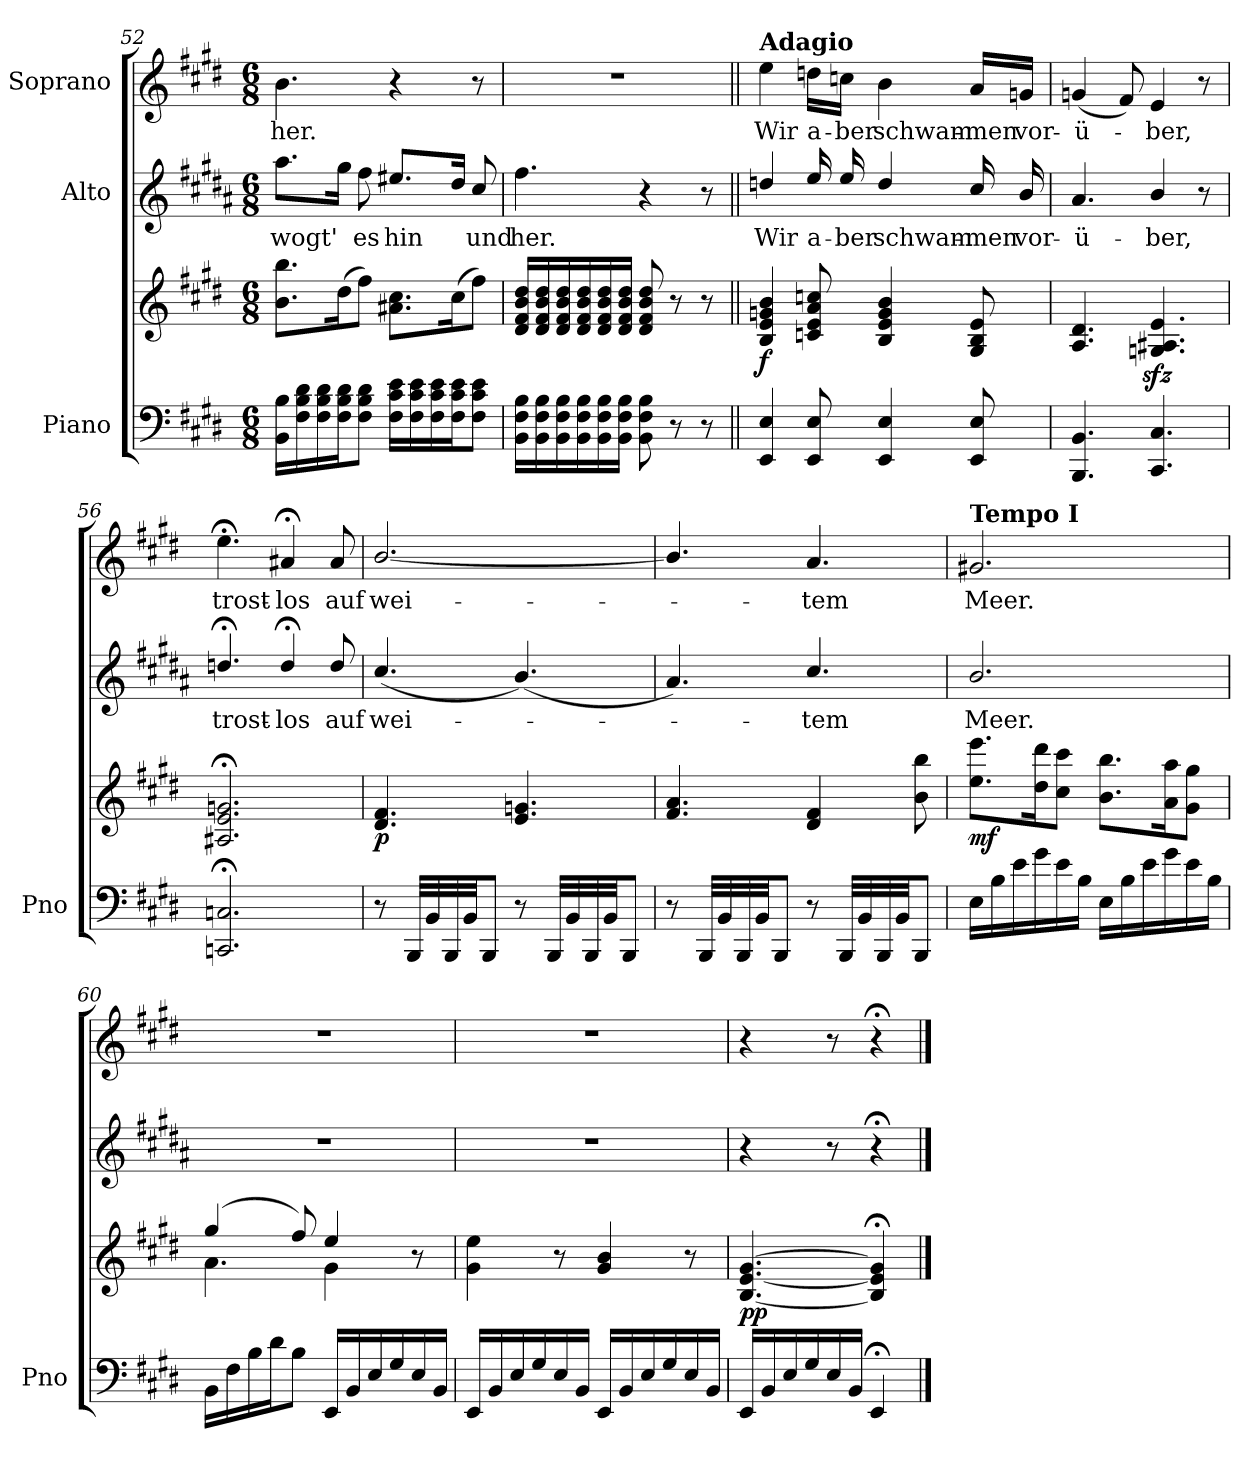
**kern	**kern	**dynam	**kern	**text	**kern	**text
*part3	*part3	*part3	*part2	*part2	*part1	*part1
*staff4	*staff3	*staff3/4	*staff2	*staff2	*staff1	*staff1
*I"Piano	*	*	*I"Alto	*	*I"Soprano	*
*I'Pno	*	*	*	*	*	*
*clefF4	*clefG2	*	*clefG2	*	*clefG2	*
*	*	*	*ITrd4c7	*	*	*
*k[f#c#g#d#]	*k[f#c#g#d#]	*	*k[f#c#g#d#]	*	*k[f#c#g#d#]	*
*M6/8	*M6/8	*	*M6/8	*	*M6/8	*
=52	=52	=52	=52	=52	=52	=52
!	!	!	!	!LO:LY:b	!	!LO:LY:b
16BB\ 16B\LL	8.b\ 8.bb\L	.	8.dd#\L	wogt'	4.b\	her.
16F#\ 16B\ 16d#\	.	.	.	.	.	.
16F#\ 16B\ 16d#\	.	.	.	.	.	.
16F#\ 16B\ 16d#\J	(16dd#\K	.	16cc#\Jk	.	.	.
!	!	!	!	!LO:LY:b	!	!
8F#\ 8B\ 8d#\J	8ff#\J)	.	8b\	es	.	.
!	!	!	!	!LO:LY:b	!	!
16F#\ 16c#\ 16e\LL	8.a#X\ 8.cc#\L	.	8.a#X/L	hin	4r	.
16F#\ 16c#\ 16e\	.	.	.	.	.	.
16F#\ 16c#\ 16e\	.	.	.	.	.	.
16F#\ 16c#\ 16e\J	(16cc#\K	.	16g#/Jk	.	.	.
!	!	!	!	!LO:LY:b	!	!
8F#\ 8c#\ 8e\J	8ff#\J)	.	8f#/	und	8r	.
!!LO:LB:g=z
=53	=53	=53	=53	=53	=53	=53
!	!	!	!	!LO:LY:b	!	!
16BB\ 16F#\ 16B\LL	16d#/ 16f#/ 16b/ 16dd#/LL	.	4.b\	her.	2.r	.
16BB\ 16F#\ 16B\	16d#/ 16f#/ 16b/ 16dd#/	.	.	.	.	.
16BB\ 16F#\ 16B\	16d#/ 16f#/ 16b/ 16dd#/	.	.	.	.	.
16BB\ 16F#\ 16B\	16d#/ 16f#/ 16b/ 16dd#/	.	.	.	.	.
16BB\ 16F#\ 16B\	16d#/ 16f#/ 16b/ 16dd#/	.	.	.	.	.
16BB\ 16F#\ 16B\JJ	16d#/ 16f#/ 16b/ 16dd#/JJ	.	.	.	.	.
8BB\ 8F#\ 8B\	8d#/ 8f#/ 8b/ 8dd#/	.	4r	.	.	.
8r	8r	.	.	.	.	.
8r	8r	.	8r	.	.	.
!!LO:LB:g=z
=54||	=54||	=54||	=54||	=54||	=54||	=54||
!	!	!	!	!	!LO:TX:a:B:t=Adagio	!
!	!	!LO:DY:b	!	!LO:LY:b	!	!LO:LY:b
4EE/ 4E/	4B/ 4e/ 4gn/ 4b/	f	4gn/	Wir	4ee\	Wir
!	!	!	!	!LO:LY:b	!	!LO:LY:b
8EE/ 8E/	8cn/ 8e/ 8a/ 8ccn/	.	16a/	a-	16ddn\LL	a-
!	!	!	!	!LO:LY:b	!	!LO:LY:b
.	.	.	16a/	-ber	16ccn\JJ	-ber
!	!	!	!	!LO:LY:b	!	!LO:LY:b
4EE/ 4E/	4B/ 4e/ 4g/ 4b/	.	4g/	schwam-	4b\	schwam-
!	!	!	!	!LO:LY:b	!	!LO:LY:b
8EE/ 8E/	8G#/ 8B/ 8e/	.	16f#/	-men	16a/LL	-men
!	!	!	!	!LO:LY:b	!	!LO:LY:b
.	.	.	16e/	vor-	16gn/JJ	vor-
=55	=55	=55	=55	=55	=55	=55
!	!	!	!	!LO:LY:b	!	!LO:LY:b
4.BBB/ 4.BB/	4.A/ 4.d#/	.	4.d#/	-ü-	(4gn/	-ü-
.	.	.	.	.	8f#/)	.
!	!	!	!	!LO:LY:b	!	!LO:LY:b
4.CC#/ 4.C#/	4.Gn/zz< 4.A#X/zz< 4.e/zz<	.	4e/	-ber,	4e/	-ber,
.	.	.	8r	.	8r	.
=56	=56	=56	=56	=56	=56	=56
!	!	!	!	!LO:LY:b	!	!LO:LY:b
2.CCn/;< 2.Cn/;<	2.A#X/;< 2.e/;< 2.gn/;<	.	4.gn;</	trost-	4.ee;<\	trost-
!	!	!	!	!LO:LY:b	!	!LO:LY:b
.	.	.	4g;</	-los	4a#X;</	-los
!	!	!	!	!LO:LY:b	!	!LO:LY:b
.	.	.	8g/	auf	8a#/	auf
=57	=57	=57	=57	=57	=57	=57
!	!	!LO:DY:b	!	!LO:LY:b	!	!LO:LY:b
8r	4.d#/ 4.f#/	p	(4.f#/	wei-	[2.b/	wei-
32BBB/LLL	.	.	.	.	.	.
32BB/	.	.	.	.	.	.
32BBB/	.	.	.	.	.	.
32BB/JJ	.	.	.	.	.	.
8BBB/J	.	.	.	.	.	.
8r	4.e/ 4.gn/	.	(4.e/)	.	.	.
32BBB/LLL	.	.	.	.	.	.
32BB/	.	.	.	.	.	.
32BBB/	.	.	.	.	.	.
32BB/JJ	.	.	.	.	.	.
8BBB/J	.	.	.	.	.	.
!!LO:PB:g=z
=58	=58	=58	=58	=58	=58	=58
8r	4.f#/ 4.a/	.	4.d#/)	.	4.b/]	.
32BBB/LLL	.	.	.	.	.	.
32BB/	.	.	.	.	.	.
32BBB/	.	.	.	.	.	.
32BB/JJ	.	.	.	.	.	.
8BBB/J	.	.	.	.	.	.
!	!	!	!	!LO:LY:b	!	!LO:LY:b
8r	4d#/ 4f#/	.	4.f#/	-tem	4.a/	-tem
32BBB/LLL	.	.	.	.	.	.
32BB/	.	.	.	.	.	.
32BBB/	.	.	.	.	.	.
32BB/JJ	.	.	.	.	.	.
8BBB/J	8b\ 8bb\	.	.	.	.	.
!!LO:LB:g=z
=59	=59	=59	=59	=59	=59	=59
!	!	!	!	!	!LO:TX:a:B:t=Tempo I	!
!	!	!LO:DY:b	!	!LO:LY:b	!	!LO:LY:b
16E\LL	8.ee\ 8.eee\L	mf	2.e/	Meer.	2.g#X/	Meer.
16B\	.	.	.	.	.	.
16e\	.	.	.	.	.	.
16g#\	16dd#\ 16ddd#\K	.	.	.	.	.
16e\	8cc#\ 8ccc#\J	.	.	.	.	.
16B\JJ	.	.	.	.	.	.
16E\LL	8.b\ 8.bb\L	.	.	.	.	.
16B\	.	.	.	.	.	.
16e\	.	.	.	.	.	.
16g#\	16a\ 16aa\K	.	.	.	.	.
16e\	8g#\ 8gg#\J	.	.	.	.	.
16B\JJ	.	.	.	.	.	.
=60	=60	=60	=60	=60	=60	=60
*	*^	*	*	*	*	*
16BB\LL	(4gg#/	4.a\	.	2.r	.	2.r	.
16F#\	.	.	.	.	.	.	.
16B\	.	.	.	.	.	.	.
16d#\J	.	.	.	.	.	.	.
8B\J	8ff#/)	.	.	.	.	.	.
16EE/LL	4ee/	4g#\	.	.	.	.	.
16BB/	.	.	.	.	.	.	.
16E/	.	.	.	.	.	.	.
16G#/	.	.	.	.	.	.	.
16E/	8r	8ryy	.	.	.	.	.
16BB/JJ	.	.	.	.	.	.	.
*	*v	*v	*	*	*	*	*
!!LO:LB:g=z
=61	=61	=61	=61	=61	=61	=61
16EE/LL	4g#\ 4ee\	.	2.r	.	2.r	.
16BB/	.	.	.	.	.	.
16E/	.	.	.	.	.	.
16G#/	.	.	.	.	.	.
16E/	8r	.	.	.	.	.
16BB/JJ	.	.	.	.	.	.
16EE/LL	4g#/ 4b/	.	.	.	.	.
16BB/	.	.	.	.	.	.
16E/	.	.	.	.	.	.
16G#/	.	.	.	.	.	.
16E/	8r	.	.	.	.	.
16BB/JJ	.	.	.	.	.	.
=62	=62	=62	=62	=62	=62	=62
!	!	!LO:DY:b	!	!	!	!
16EE/LL	[4.B/ [4.e/ [4.g#/	pp	4r	.	4r	.
16BB/	.	.	.	.	.	.
16E/	.	.	.	.	.	.
16G#/	.	.	.	.	.	.
16E/	.	.	8r	.	8r	.
16BB/JJ	.	.	.	.	.	.
4EE;</	4B/];< 4e/];< 4g#/];<	.	4r;<	.	4r;<	.
==	==	==	==	==	==	==
*-	*-	*-	*-	*-	*-	*-
